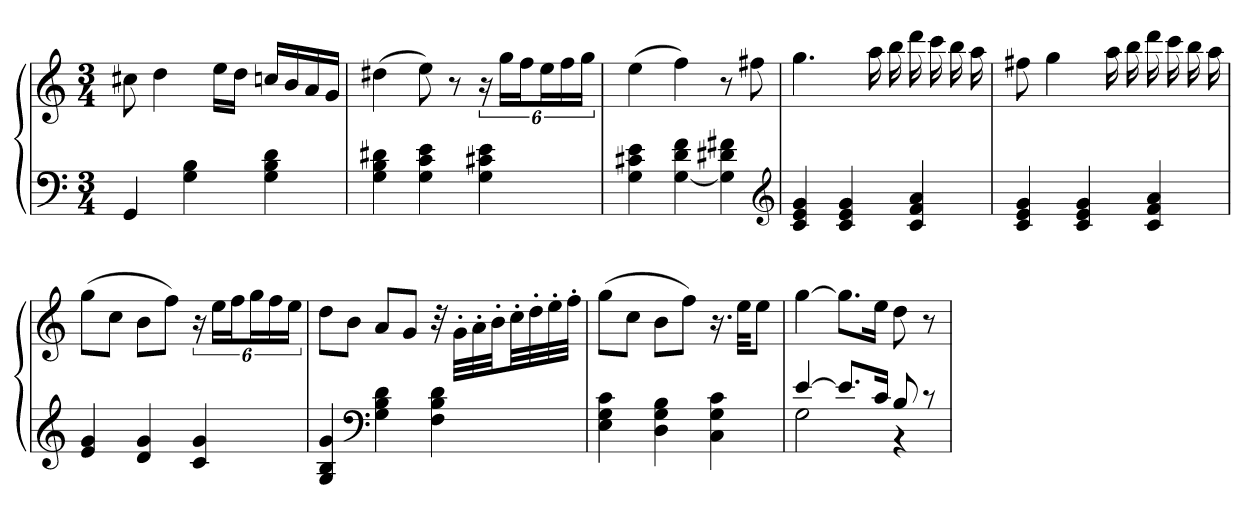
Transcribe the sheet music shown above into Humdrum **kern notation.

**kern	**kern
*part1	*part1
*staff2	*staff1
*clefF4	*clefG2
*k[]	*k[]
*M3/4	*M3/4
=	=
4GG	8cc#X
.	4dd
4G 4B	.
.	16eeLL
.	16ddJJ
4G 4B 4d	16ccnLL
.	16b
.	16a
.	16gJJ
=	=
4G 4B 4d#X	(4dd#X
4G 4c 4e	8ee)
.	8r
4G 4c#X 4e	24r
.	24ggLL
.	24ffJ
.	24eeL
.	24ff
.	24ggJJ
=	=
4G 4c#X 4e	(4ee
[4G 4d 4f	4ff)
4G] 4d#X 4f#X	8r
.	8ff#X
*clefG2	*
=	=
4c 4e 4g	4.gg
4c 4e 4g	.
.	16aa
.	16bb
4c 4f 4a	16ddd
.	16ccc
.	16bb
.	16aa
=	=
4c 4e 4g	8ff#X
.	4gg
4c 4e 4g	.
.	16aa
.	16bb
4c 4f 4a	16ddd
.	16ccc
.	16bb
.	16aa
=	=
4e 4g	(8ggL
.	8ccJ
4d 4g	8bL
.	8ffJ)
4c 4g	24r
.	24eeLL
.	24ffJ
.	24ggL
.	24ff
.	24eeJJ
=	=
4G 4B 4g	8ddL
.	8bJ
*clefF4	*
4G 4B 4d	8aL
.	8gJ
4F 4B 4d	32r
.	32g'LLL
.	32a'
.	32b'JJ
.	32cc'LL
.	32dd'
.	32ee'
.	32ff'JJJ
=	=
4E 4G 4c	(8ggL
.	8ccJ
4D 4G 4B	8bL
.	8ffJ)
4C 4G 4c	16.r
.	32eeKKL
.	8eeJ
=	=
*^	*
[4e	2G	[4gg
8.eL]	.	8.ggL]
16cJk	.	16eeJk
8B	4r	8dd
8r	.	8r
*v	*v	*
=	=
*-	*-
